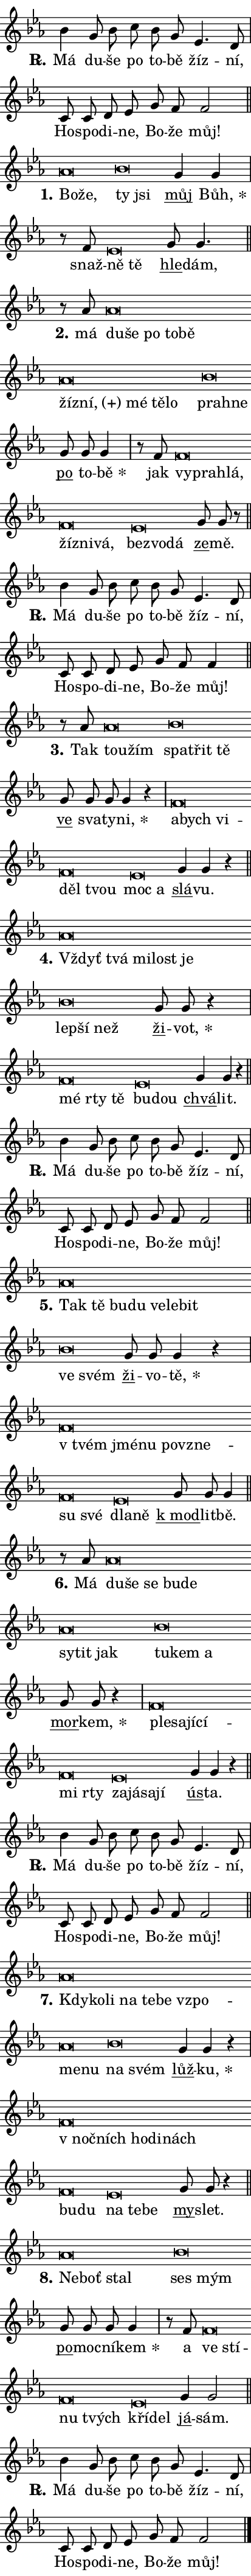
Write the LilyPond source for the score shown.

\version "2.22.1"
\header { tagline = "" }
\paper {
  indent = 0\cm
  top-margin = 0\cm
  right-margin = 0\cm
  bottom-margin = 0\cm
  left-margin = 0\cm
  paper-width = 7\cm
  page-breaking = #ly:one-page-breaking
  system-system-spacing.basic-distance = #11
  score-system-spacing.basic-distance = #11
  ragged-last = ##f
}


%% Author: Thomas Morley
%% https://lists.gnu.org/archive/html/lilypond-user/2020-05/msg00002.html
#(define (line-position grob)
"Returns position of @var[grob} in current system:
   @code{'start}, if at first time-step
   @code{'end}, if at last time-step
   @code{'middle} otherwise
"
  (let* ((col (ly:item-get-column grob))
         (ln (ly:grob-object col 'left-neighbor))
         (rn (ly:grob-object col 'right-neighbor))
         (col-to-check-left (if (ly:grob? ln) ln col))
         (col-to-check-right (if (ly:grob? rn) rn col))
         (break-dir-left
           (and
             (ly:grob-property col-to-check-left 'non-musical #f)
             (ly:item-break-dir col-to-check-left)))
         (break-dir-right
           (and
             (ly:grob-property col-to-check-right 'non-musical #f)
             (ly:item-break-dir col-to-check-right))))
        (cond ((eqv? 1 break-dir-left) 'start)
              ((eqv? -1 break-dir-right) 'end)
              (else 'middle))))

#(define (tranparent-at-line-position vctor)
  (lambda (grob)
  "Relying on @code{line-position} select the relevant enry from @var{vctor}.
Used to determine transparency,"
    (case (line-position grob)
      ((end) (not (vector-ref vctor 0)))
      ((middle) (not (vector-ref vctor 1)))
      ((start) (not (vector-ref vctor 2))))))

noteHeadBreakVisibility =
#(define-music-function (break-visibility)(vector?)
"Makes @code{NoteHead}s transparent relying on @var{break-visibility}"
#{
  \override NoteHead.transparent =
    #(tranparent-at-line-position break-visibility)
#})

#(define delete-ledgers-for-transparent-note-heads
  (lambda (grob)
    "Reads whether a @code{NoteHead} is transparent.
If so this @code{NoteHead} is removed from @code{'note-heads} from
@var{grob}, which is supposed to be @code{LedgerLineSpanner}.
As a result ledgers are not printed for this @code{NoteHead}"
    (let* ((nhds-array (ly:grob-object grob 'note-heads))
           (nhds-list
             (if (ly:grob-array? nhds-array)
                 (ly:grob-array->list nhds-array)
                 '()))
           ;; Relies on the transparent-property being done before
           ;; Staff.LedgerLineSpanner.after-line-breaking is executed.
           ;; This is fragile ...
           (to-keep
             (remove
               (lambda (nhd)
                 (ly:grob-property nhd 'transparent #f))
               nhds-list)))
      ;; TODO find a better method to iterate over grob-arrays, similiar
      ;; to filter/remove etc for lists
      ;; For now rebuilt from scratch
      (set! (ly:grob-object grob 'note-heads)  '())
      (for-each
        (lambda (nhd)
          (ly:pointer-group-interface::add-grob grob 'note-heads nhd))
        to-keep))))

hideNotes = {
  \noteHeadBreakVisibility #begin-of-line-visible
}
unHideNotes = {
  \noteHeadBreakVisibility #all-visible
}

% work-around for resetting accidentals
% https://lilypond.org/doc/v2.23/Documentation/notation/displaying-rhythms#unmetered-music
cadenzaMeasure = {
  \cadenzaOff
  \partial 1024 s1024
  \cadenzaOn
}

#(define-markup-command (accent layout props text) (markup?)
  "Underline accented syllable"
  (interpret-markup layout props
    #{\markup \override #'(offset . 4.3) \underline { #text }#}))

responsum = \markup \concat {
  "R" \hspace #-1.05 \path #0.1 #'((moveto 0 0.07) (lineto 0.9 0.8)) \hspace #0.05 "."
}

\layout {
    \context {
        \Staff
        \remove "Time_signature_engraver"
        \override LedgerLineSpanner.after-line-breaking = #delete-ledgers-for-transparent-note-heads
    }
    \context {
        \Voice {
            \override NoteHead.output-attributes = #'((class . "notehead"))
            \override Hairpin.height = #0.55
        }
    }
    \context {
        \Lyrics {
            \override StanzaNumber.output-attributes = #'((class . "stanzanumber"))
            \override LyricSpace.minimum-distance = #0.9
            \override LyricText.font-name = #"TeX Gyre Schola"
            \override LyricText.font-size = 1
            \override StanzaNumber.font-name = #"TeX Gyre Schola Bold"
            \override StanzaNumber.font-size = 1
        }
    }
}

% magnetic-lyrics.ily
%
%   written by
%     Jean Abou Samra <jean@abou-samra.fr>
%     Werner Lemberg <wl@gnu.org>
%
%   adapted by
%     Jiri Hon <jiri.hon@gmail.com>
%
% Version 2022-Apr-15

% https://www.mail-archive.com/lilypond-user@gnu.org/msg149350.html

#(define (Left_hyphen_pointer_engraver context)
   "Collect syllable-hyphen-syllable occurrences in lyrics and store
them in properties.  This engraver only looks to the left.  For
example, if the lyrics input is @code{foo -- bar}, it does the
following.

@itemize @bullet
@item
Set the @code{text} property of the @code{LyricHyphen} grob between
@q{foo} and @q{bar} to @code{foo}.

@item
Set the @code{left-hyphen} property of the @code{LyricText} grob with
text @q{foo} to the @code{LyricHyphen} grob between @q{foo} and
@q{bar}.
@end itemize

Use this auxiliary engraver in combination with the
@code{lyric-@/text::@/apply-@/magnetic-@/offset!} hook."
   (let ((hyphen #f)
         (text #f))
     (make-engraver
      (acknowledgers
       ((lyric-syllable-interface engraver grob source-engraver)
        (set! text grob)))
      (end-acknowledgers
       ((lyric-hyphen-interface engraver grob source-engraver)
        ;(when (not (grob::has-interface grob 'lyric-space-interface))
          (set! hyphen grob)));)
      ((stop-translation-timestep engraver)
       (when (and text hyphen)
         (ly:grob-set-object! text 'left-hyphen hyphen))
       (set! text #f)
       (set! hyphen #f)))))

#(define (lyric-text::apply-magnetic-offset! grob)
   "If the space between two syllables is less than the value in
property @code{LyricText@/.details@/.squash-threshold}, move the right
syllable to the left so that it gets concatenated with the left
syllable.

Use this function as a hook for
@code{LyricText@/.after-@/line-@/breaking} if the
@code{Left_@/hyphen_@/pointer_@/engraver} is active."
   (let ((hyphen (ly:grob-object grob 'left-hyphen #f)))
     (when hyphen
       (let ((left-text (ly:spanner-bound hyphen LEFT)))
         (when (grob::has-interface left-text 'lyric-syllable-interface)
           (let* ((common (ly:grob-common-refpoint grob left-text X))
                  (this-x-ext (ly:grob-extent grob common X))
                  (left-x-ext
                   (begin
                     ;; Trigger magnetism for left-text.
                     (ly:grob-property left-text 'after-line-breaking)
                     (ly:grob-extent left-text common X)))
                  ;; `delta` is the gap width between two syllables.
                  (delta (- (interval-start this-x-ext)
                            (interval-end left-x-ext)))
                  (details (ly:grob-property grob 'details))
                  (threshold (assoc-get 'squash-threshold details 0.2)))
             (when (< delta threshold)
               (let* (;; We have to manipulate the input text so that
                      ;; ligatures crossing syllable boundaries are not
                      ;; disabled.  For languages based on the Latin
                      ;; script this is essentially a beautification.
                      ;; However, for non-Western scripts it can be a
                      ;; necessity.
                      (lt (ly:grob-property left-text 'text))
                      (rt (ly:grob-property grob 'text))
                      (is-space (grob::has-interface hyphen 'lyric-space-interface))
                      (space (if is-space " " ""))
                      (space-markup (grob-interpret-markup grob " "))
                      (space-size (interval-length (ly:stencil-extent space-markup X)))
                      (extra-delta (if is-space space-size 0))
                      ;; Append new syllable.
                      (ltrt-space (if (and (string? lt) (string? rt))
                                (string-append lt space rt)
                                (make-concat-markup (list lt space rt))))
                      ;; Right-align `ltrt` to the right side.
                      (ltrt-space-markup (grob-interpret-markup
                               grob
                               (make-translate-markup
                                (cons (interval-length this-x-ext) 0)
                                (make-right-align-markup ltrt-space)))))
                 (begin
                   ;; Don't print `left-text`.
                   (ly:grob-set-property! left-text 'stencil #f)
                   ;; Set text and stencil (which holds all collected
                   ;; syllables so far) and shift it to the left.
                   (ly:grob-set-property! grob 'text ltrt-space)
                   (ly:grob-set-property! grob 'stencil ltrt-space-markup)
                   (ly:grob-translate-axis! grob (- (- delta extra-delta)) X))))))))))


#(define (lyric-hyphen::displace-bounds-first grob)
   ;; Make very sure this callback isn't triggered too early.
   (let ((left (ly:spanner-bound grob LEFT))
         (right (ly:spanner-bound grob RIGHT)))
     (ly:grob-property left 'after-line-breaking)
     (ly:grob-property right 'after-line-breaking)
     (ly:lyric-hyphen::print grob)))

squashThreshold = #0.4

\layout {
  \context {
    \Lyrics
    \consists #Left_hyphen_pointer_engraver
    \override LyricText.after-line-breaking =
      #lyric-text::apply-magnetic-offset!
    \override LyricHyphen.stencil = #lyric-hyphen::displace-bounds-first
    \override LyricText.details.squash-threshold = \squashThreshold
    \override LyricHyphen.minimum-distance = 0
    \override LyricHyphen.minimum-length = \squashThreshold
  }
}

squash = \override LyricText.details.squash-threshold = 9999
unSquash = \override LyricText.details.squash-threshold = \squashThreshold

left = \override LyricText.self-alignment-X = #LEFT
unLeft = \revert LyricText.self-alignment-X

starOffset = #(lambda (grob) 
                (let ((x_offset (ly:self-alignment-interface::aligned-on-x-parent grob)))
                  (if (= x_offset 0) 0 (+ x_offset 1.2))))

star = #(define-music-function (syllable)(string?)
"Append star separator at the end of a syllable"
#{
  \once \override LyricText.X-offset = #starOffset
  \lyricmode { \markup {
    #syllable
    \override #'((font-name . "TeX Gyre Schola Bold")) \hspace #0.2 \lower #0.65 \larger "*"
  } }
#})

starAccent = #(define-music-function (syllable)(string?)
"Append star separator at the end of a syllable and make accent"
#{
  \once \override LyricText.X-offset = #starOffset
  \lyricmode { \markup {
    \accent #syllable
    \override #'((font-name . "TeX Gyre Schola Bold")) \hspace #0.2 \lower #0.65 \larger "*"
  } }
#})

breath = #(define-music-function (syllable)(string?)
"Append breathing indicator at the end of a syllable"
#{
  \lyricmode { \markup { #syllable "+" } }
#})

optionalBreath = #(define-music-function (syllable)(string?)
"Append optional breathing indicator at the end of a syllable"
#{
  \lyricmode { \markup { #syllable "(+)" } }
#})


\score {
    <<
        \new Voice = "melody" { \cadenzaOn \key es \major \relative { bes'4 g8 bes c bes g es4. d8 \cadenzaMeasure \bar "|" c8 c d es g f f2 \cadenzaMeasure \bar "||" \break }
\relative { as'\breve*1/16 \hideNotes \breve*1/16 \bar "" \unHideNotes bes\breve*1/16 \hideNotes \breve*1/16 \bar "" \unHideNotes \bar "" g4 g \cadenzaMeasure \bar "|" r8 f es\breve*1/16 \hideNotes \breve*1/16 \bar "" \unHideNotes \bar "" g8 g4. \cadenzaMeasure \bar "||" \break }
\relative { r8 as'8 as\breve*1/16 \hideNotes \breve*1/16 \bar "" \breve*1/16 \bar "" \breve*1/16 \bar "" \breve*1/16 \bar "" \breve*1/16 \bar "" \breve*1/16 \bar "" \breve*1/16 \bar "" \breve*1/16 \breve*1/16 \bar "" \unHideNotes bes\breve*1/16 \hideNotes \breve*1/16 \bar "" \unHideNotes \bar "" g8 g g4 \cadenzaMeasure \bar "|" r8 f8 f\breve*1/16 \hideNotes \breve*1/16 \bar "" \breve*1/16 \bar "" \breve*1/16 \bar "" \breve*1/16 \breve*1/16 \bar "" \unHideNotes es\breve*1/16 \hideNotes \breve*1/16 \breve*1/16 \bar "" \unHideNotes \bar "" g8 g r \cadenzaMeasure \bar "||" \break }
\relative { bes'4 g8 bes c bes g es4. d8 \cadenzaMeasure \bar "|" c8 c d es g f f4 \cadenzaMeasure \bar "||" \break }
\relative { r8 as'8 as\breve*1/16 \hideNotes \breve*1/16 \bar "" \unHideNotes bes\breve*1/16 \hideNotes \breve*1/16 \breve*1/16 \bar "" \unHideNotes \bar "" g8 g g g4 r \cadenzaMeasure \bar "|" f\breve*1/16 \hideNotes \breve*1/16 \bar "" \breve*1/16 \bar "" \breve*1/16 \breve*1/16 \bar "" \unHideNotes es\breve*1/16 \hideNotes \breve*1/16 \bar "" \unHideNotes \bar "" g4 g r \cadenzaMeasure \bar "||" \break }
\relative { as'\breve*1/16 \hideNotes \breve*1/16 \bar "" \breve*1/16 \bar "" \breve*1/16 \breve*1/16 \bar "" \unHideNotes bes\breve*1/16 \hideNotes \breve*1/16 \breve*1/16 \bar "" \unHideNotes \bar "" g8 g r4 \cadenzaMeasure \bar "|" f\breve*1/16 \hideNotes \breve*1/16 \breve*1/16 \bar "" \unHideNotes es\breve*1/16 \hideNotes \breve*1/16 \bar "" \unHideNotes \bar "" g4 g r \cadenzaMeasure \bar "||" \break }
\relative { bes'4 g8 bes c bes g es4. d8 \cadenzaMeasure \bar "|" c8 c d es g f f2 \cadenzaMeasure \bar "||" \break }
\relative { as'\breve*1/16 \hideNotes \breve*1/16 \bar "" \breve*1/16 \bar "" \breve*1/16 \bar "" \breve*1/16 \bar "" \breve*1/16 \breve*1/16 \bar "" \unHideNotes bes\breve*1/16 \hideNotes \breve*1/16 \bar "" \unHideNotes \bar "" g8 g g4 r \cadenzaMeasure \bar "|" f\breve*1/16 \hideNotes \breve*1/16 \bar "" \breve*1/16 \bar "" \breve*1/16 \bar "" \breve*1/16 \bar "" \breve*1/16 \breve*1/16 \bar "" \unHideNotes es\breve*1/16 \hideNotes \breve*1/16 \bar "" \unHideNotes \bar "" g8 g g4 \cadenzaMeasure \bar "||" \break }
\relative { r8 as'8 as\breve*1/16 \hideNotes \breve*1/16 \bar "" \breve*1/16 \bar "" \breve*1/16 \bar "" \breve*1/16 \bar "" \breve*1/16 \bar "" \breve*1/16 \breve*1/16 \bar "" \unHideNotes bes\breve*1/16 \hideNotes \breve*1/16 \breve*1/16 \bar "" \unHideNotes \bar "" g8 g r4 \cadenzaMeasure \bar "|" f\breve*1/16 \hideNotes \breve*1/16 \bar "" \breve*1/16 \bar "" \breve*1/16 \bar "" \breve*1/16 \breve*1/16 \bar "" \unHideNotes es\breve*1/16 \hideNotes \breve*1/16 \bar "" \breve*1/16 \breve*1/16 \bar "" \unHideNotes \bar "" g4 g r \cadenzaMeasure \bar "||" \break }
\relative { bes'4 g8 bes c bes g es4. d8 \cadenzaMeasure \bar "|" c8 c d es g f f2 \cadenzaMeasure \bar "||" \break }
\relative { as'\breve*1/16 \hideNotes \breve*1/16 \bar "" \breve*1/16 \bar "" \breve*1/16 \bar "" \breve*1/16 \bar "" \breve*1/16 \bar "" \breve*1/16 \bar "" \breve*1/16 \breve*1/16 \bar "" \unHideNotes bes\breve*1/16 \hideNotes \breve*1/16 \bar "" \unHideNotes \bar "" g4 g r \cadenzaMeasure \bar "|" f\breve*1/16 \hideNotes \breve*1/16 \bar "" \breve*1/16 \bar "" \breve*1/16 \bar "" \breve*1/16 \bar "" \breve*1/16 \breve*1/16 \bar "" \unHideNotes es\breve*1/16 \hideNotes \breve*1/16 \breve*1/16 \bar "" \unHideNotes \bar "" g8 g r4 \cadenzaMeasure \bar "||" \break }
\relative { as'\breve*1/16 \hideNotes \breve*1/16 \breve*1/16 \bar "" \unHideNotes bes\breve*1/16 \hideNotes \breve*1/16 \bar "" \unHideNotes \bar "" g8 g g g4 \cadenzaMeasure \bar "|" r8 f8 f\breve*1/16 \hideNotes \breve*1/16 \bar "" \breve*1/16 \breve*1/16 \bar "" \unHideNotes es\breve*1/16 \hideNotes \breve*1/16 \bar "" \unHideNotes \bar "" g4 g2 \cadenzaMeasure \bar "||" \break }
\relative { bes'4 g8 bes c bes g es4. d8 \cadenzaMeasure \bar "|" c8 c d es g f f2 \cadenzaMeasure \bar "||" \break } \bar "|." }
        \new Lyrics \lyricsto "melody" { \lyricmode { \set stanza = \responsum
Má du -- še po to -- bě žíz -- ní, Ho -- spo -- di -- ne, Bo -- že můj!
\set stanza = "1."
\left Bo -- \squash že, \left \unLeft \unSquash ty \squash jsi \unLeft \unSquash \markup \accent můj \star Bůh, snaž -- \left ně \squash tě \unLeft \unSquash \markup \accent hle -- dám,
\set stanza = "2."
má \left du -- \squash še po to -- bě žíz -- \optionalBreath ní, mé tě -- lo \left \unLeft \unSquash pra -- \squash hne \unLeft \unSquash \markup \accent po to -- \star bě jak \left vy -- \squash pra -- hlá, žíz -- ni -- vá, \left \unLeft \unSquash bez -- \squash vo -- dá \unLeft \unSquash \markup \accent ze -- mě.
\set stanza = \responsum
Má du -- še po to -- bě žíz -- ní, Ho -- spo -- di -- ne, Bo -- že můj!
\set stanza = "3."
Tak \left tou -- \squash žím \left \unLeft \unSquash spa -- \squash třit tě \unLeft \unSquash \markup \accent ve sva -- ty -- \star ni, \left a -- \squash bych vi -- děl tvou \left \unLeft \unSquash moc \squash a \unLeft \unSquash \markup \accent slá -- vu.
\set stanza = "4."
\left Vždyť \squash tvá mi -- lost je \left \unLeft \unSquash lep -- \squash ší než \unLeft \unSquash \markup \accent ži -- \star vot, \left mé \squash rty tě \left \unLeft \unSquash bu -- \squash dou \unLeft \unSquash \markup \accent chvá -- lit.
\set stanza = \responsum
Má du -- še po to -- bě žíz -- ní, Ho -- spo -- di -- ne, Bo -- že můj!
\set stanza = "5."
\left Tak \squash tě bu -- du ve -- le -- bit \left \unLeft \unSquash ve \squash svém \unLeft \unSquash \markup \accent ži -- vo -- \star tě, \left "v tvém" \squash jmé -- nu po -- vzne -- su své \left \unLeft \unSquash dla -- \squash ně \unLeft \unSquash \markup \accent "k mod" -- lit -- bě.
\set stanza = "6."
Má \left du -- \squash še se bu -- de sy -- tit jak \left \unLeft \unSquash tu -- \squash kem a \unLeft \unSquash \markup \accent mor -- \star kem, \left ple -- \squash sa -- jí -- cí -- mi rty \left \unLeft \unSquash za -- \squash já -- sa -- jí \unLeft \unSquash \markup \accent ús -- ta.
\set stanza = \responsum
Má du -- še po to -- bě žíz -- ní, Ho -- spo -- di -- ne, Bo -- že můj!
\set stanza = "7."
\left Kdy -- \squash ko -- li na te -- be vzpo -- me -- nu \left \unLeft \unSquash na \squash svém \unLeft \unSquash \markup \accent lůž -- \star ku, \left "v noč" -- \squash ních ho -- di -- nách bu -- du \left \unLeft \unSquash na \squash te -- be \unLeft \unSquash \markup \accent my -- slet.
\set stanza = "8."
\left Ne -- \squash boť stal \left \unLeft \unSquash ses \squash mým \unLeft \unSquash \markup \accent po -- moc -- ní -- \star kem a \left ve \squash stí -- nu tvých \left \unLeft \unSquash kří -- \squash del \unLeft \unSquash \markup \accent já -- sám.
\set stanza = \responsum
Má du -- še po to -- bě žíz -- ní, Ho -- spo -- di -- ne, Bo -- že můj! } }
    >>
    \layout {}
}
